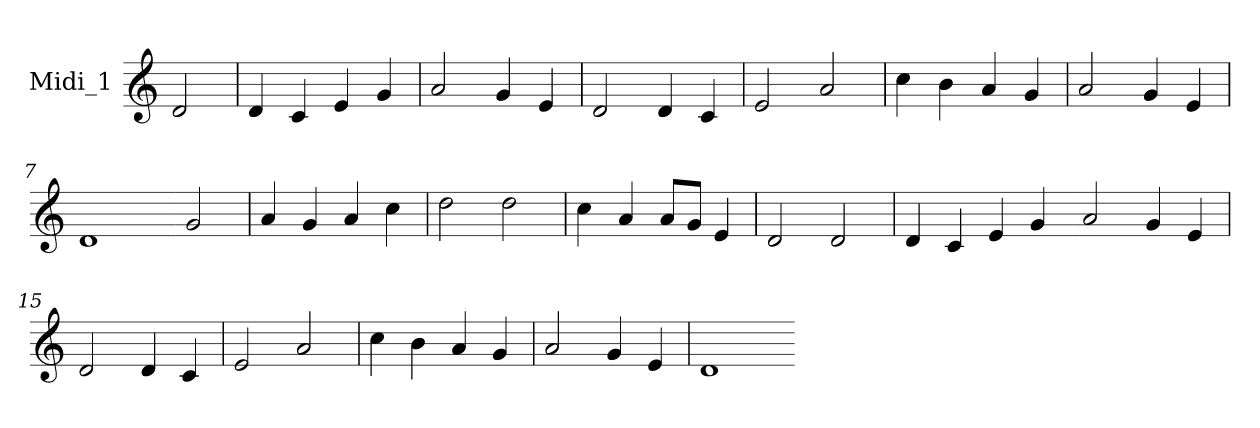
**kern
*part1
*staff1
*I"Midi_1
*clefG2
*k[]
*C:
=
2d
=1
4d
4c
4e
4g
=2
2a
4g
4e
=3
2d
4d
4c
=4
2e
2a
=5
4cc
4b
4a
4g
=6
2a
4g
4e
=7
1d
!!LO:LB:g=z
=8-
2g
=9
4a
4g
4a
4cc
=10
2dd
2dd
=11
4cc
4a
8aL
8gJ
4e
=12
2d
2d
=13
4d
4c
4e
4g
!!LO:LB:g=z
=14-
2a
4g
4e
=15
2d
4d
4c
=16
2e
2a
=17
4cc
4b
4a
4g
=18
2a
4g
4e
=19
1d
=-
*-
